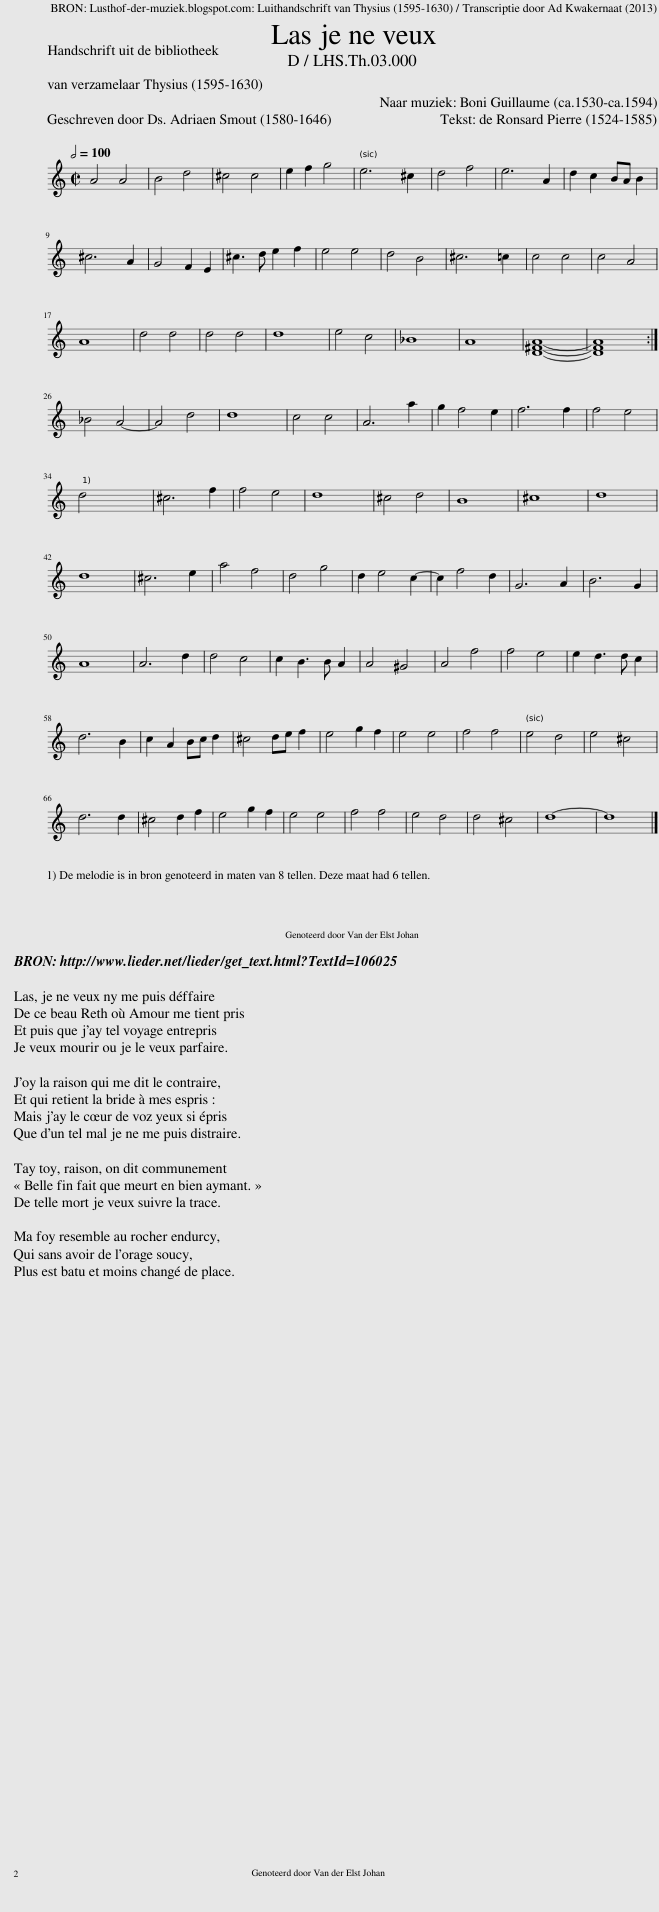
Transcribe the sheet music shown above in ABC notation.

X:1
L:1/8
Q:1/2=100
M:2/2
I:linebreak $
K:C
U:s=!stemless!
V:1 treble
V:1
 A4 A4 | B4 d4 | ^c4 c4 | e2 f2 g4 | e6 ^c2 | %5
 d4 f4 | e6 A2 | d2 c2 BA B2 |$ ^c6 A2 | G4 F2 E2 | %10
 ^c3 d e2 f2 | e4 e4 | d4 B4 | ^c6 =c2 | c4 c4 | %15
 c4 A4 |$ sA8 | d4 d4 | d4 d4 | sd8 | %20
 e4 c4 | s_B8 | sA8 | s[D^FA]8- | s[DFA]8 :|$ %25
 _B4 A4- | A4 d4 | sd8 | c4 c4 | A6 a2 | %30
 g2 f4 e2 | f6 f2 | f4 e4 |$ d4 x4 | ^c6 f2 | %35
 f4 e4 | sd8 | ^c4 d4 | sB8 | s^c8 | %40
 sd8 |$ sd8 | ^c6 e2 | a4 f4 | d4 g4 | %45
 d2 e4 c2- | c2 f4 d2 | G6 A2 | B6 G2 |$ sA8 | %50
 A6 d2 | d4 c4 | c2 B3 B A2 | A4 ^G4 | A4 f4 | %55
 f4 e4 | e2 d3 d c2 |$ d6 B2 | c2 A2 Bc d2 | ^c4 de f2 | %60
 e4 g2 f2 | e4 e4 | f4 f4 | e4 d4 | e4 ^c4 |$ %65
 d6 d2 | ^c4 d2 f2 | e4 g2 f2 | e4 e4 | f4 f4 | %70
 e4 d4 | d4 ^c4 | sd8- | sd8 |] %74
